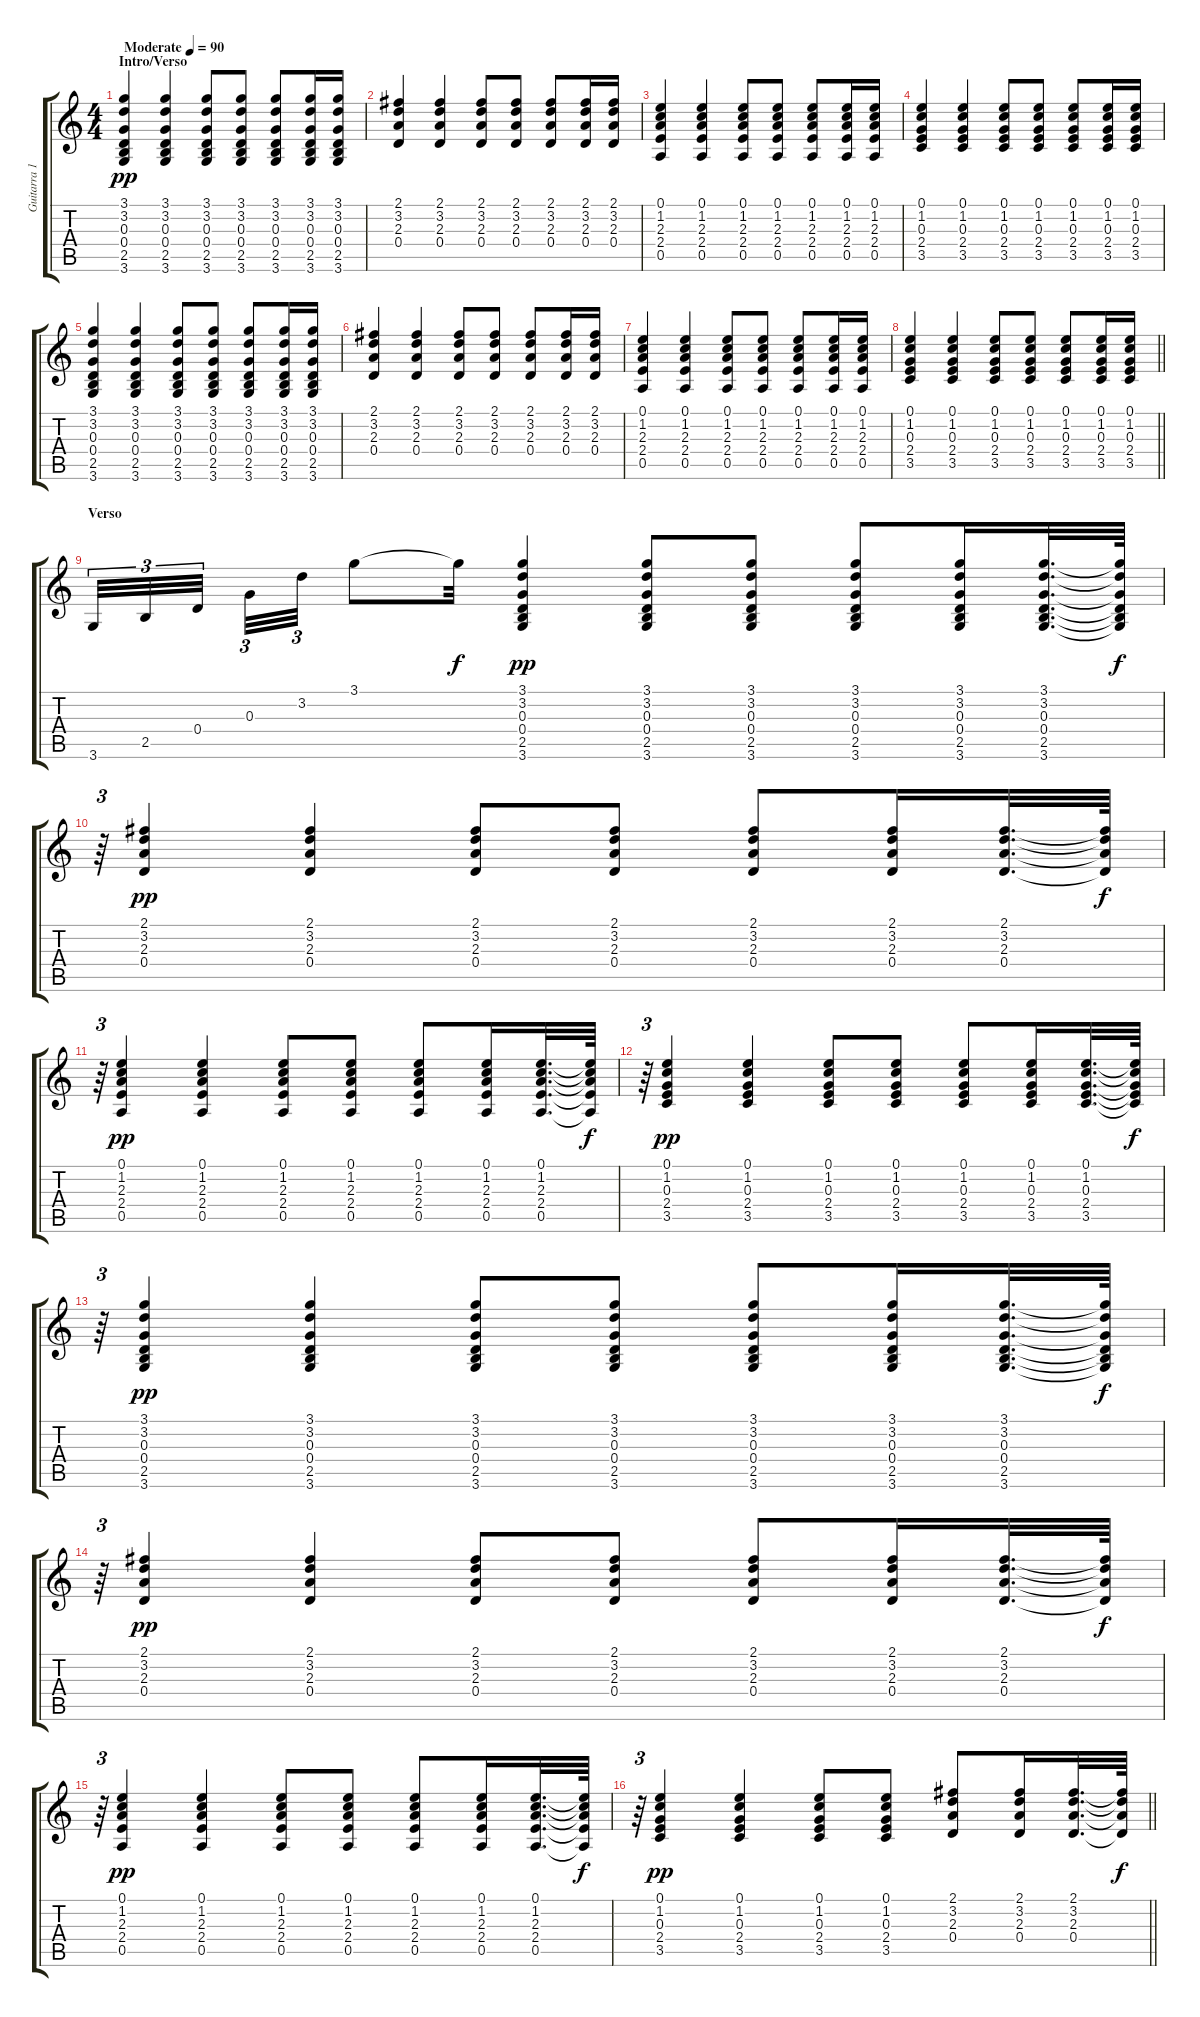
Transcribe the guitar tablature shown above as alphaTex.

\track ("Guitarra 1" "Guitarra 1") {instrument acousticguitarnylon bank 1}
\staff {score tabs}
\tuning (E4 B3 G3 D3 A2 E2) {hide}
\ts (4 4)
\section ("" "Intro/Verso")
\tempo (90 "Moderate")
\clef g2
\ks c
(3.1 3.2 0.3 0.4 2.5 3.6).4{dy pp instrument acousticguitarnylon} (3.1 3.2 0.3 0.4 2.5 3.6).4 (3.1 3.2 0.3 0.4 2.5 3.6).8 (3.1 3.2 0.3 0.4 2.5 3.6).8 (3.1 3.2 0.3 0.4 2.5 3.6).8 (3.1 3.2 0.3 0.4 2.5 3.6).16 (3.1 3.2 0.3 0.4 2.5 3.6).16 |
(2.1 3.2 2.3 0.4).4 (2.1 3.2 2.3 0.4).4 (2.1 3.2 2.3 0.4).8 (2.1 3.2 2.3 0.4).8 (2.1 3.2 2.3 0.4).8 (2.1 3.2 2.3 0.4).16 (2.1 3.2 2.3 0.4).16 |
(0.1 1.2 2.3 2.4 0.5).4 (0.1 1.2 2.3 2.4 0.5).4 (0.1 1.2 2.3 2.4 0.5).8 (0.1 1.2 2.3 2.4 0.5).8 (0.1 1.2 2.3 2.4 0.5).8 (0.1 1.2 2.3 2.4 0.5).16 (0.1 1.2 2.3 2.4 0.5).16 |
(0.1 1.2 0.3 2.4 3.5).4 (0.1 1.2 0.3 2.4 3.5).4 (0.1 1.2 0.3 2.4 3.5).8 (0.1 1.2 0.3 2.4 3.5).8 (0.1 1.2 0.3 2.4 3.5).8 (0.1 1.2 0.3 2.4 3.5).16 (0.1 1.2 0.3 2.4 3.5).16 |
(3.1 3.2 0.3 0.4 2.5 3.6).4 (3.1 3.2 0.3 0.4 2.5 3.6).4 (3.1 3.2 0.3 0.4 2.5 3.6).8 (3.1 3.2 0.3 0.4 2.5 3.6).8 (3.1 3.2 0.3 0.4 2.5 3.6).8 (3.1 3.2 0.3 0.4 2.5 3.6).16 (3.1 3.2 0.3 0.4 2.5 3.6).16 |
(2.1 3.2 2.3 0.4).4 (2.1 3.2 2.3 0.4).4 (2.1 3.2 2.3 0.4).8 (2.1 3.2 2.3 0.4).8 (2.1 3.2 2.3 0.4).8 (2.1 3.2 2.3 0.4).16 (2.1 3.2 2.3 0.4).16 |
(0.1 1.2 2.3 2.4 0.5).4 (0.1 1.2 2.3 2.4 0.5).4 (0.1 1.2 2.3 2.4 0.5).8 (0.1 1.2 2.3 2.4 0.5).8 (0.1 1.2 2.3 2.4 0.5).8 (0.1 1.2 2.3 2.4 0.5).16 (0.1 1.2 2.3 2.4 0.5).16 |
\barLineRight lightlight
(0.1 1.2 0.3 2.4 3.5).4 (0.1 1.2 0.3 2.4 3.5).4 (0.1 1.2 0.3 2.4 3.5).8 (0.1 1.2 0.3 2.4 3.5).8 (0.1 1.2 0.3 2.4 3.5).8 (0.1 1.2 0.3 2.4 3.5).16 (0.1 1.2 0.3 2.4 3.5).16 |
\section ("" "Verso")
3.6.32{tu (3 2)} 2.5.32{tu (3 2)} 0.4.32{tu (3 2) beam splitsecondary} 0.3.32{tu (3 2)} 3.2.32{tu (3 2)} 3.1.8 3.1{t}.32{dy f} (3.1 3.2 0.3 0.4 2.5 3.6).4{dy pp} (3.1 3.2 0.3 0.4 2.5 3.6).8 (3.1 3.2 0.3 0.4 2.5 3.6).8 (3.1 3.2 0.3 0.4 2.5 3.6).8 (3.1 3.2 0.3 0.4 2.5 3.6).16 (3.1 3.2 0.3 0.4 2.5 3.6).32{d} (3.1{t} 3.2{t} 0.3{t} 0.4{t} 2.5{t} 3.6{t}).64{dy f} |
r.64{tu (3 2)} (2.1 3.2 2.3 0.4).4{dy pp} (2.1 3.2 2.3 0.4).4 (2.1 3.2 2.3 0.4).8 (2.1 3.2 2.3 0.4).8 (2.1 3.2 2.3 0.4).8 (2.1 3.2 2.3 0.4).16 (2.1 3.2 2.3 0.4).32{d} (2.1{t} 3.2{t} 2.3{t} 0.4{t}).64{dy f} |
r.64{tu (3 2)} (0.1 1.2 2.3 2.4 0.5).4{dy pp} (0.1 1.2 2.3 2.4 0.5).4 (0.1 1.2 2.3 2.4 0.5).8 (0.1 1.2 2.3 2.4 0.5).8 (0.1 1.2 2.3 2.4 0.5).8 (0.1 1.2 2.3 2.4 0.5).16 (0.1 1.2 2.3 2.4 0.5).32{d} (0.1{t} 1.2{t} 2.3{t} 2.4{t} 0.5{t}).64{dy f} |
r.64{tu (3 2)} (0.1 1.2 0.3 2.4 3.5).4{dy pp} (0.1 1.2 0.3 2.4 3.5).4 (0.1 1.2 0.3 2.4 3.5).8 (0.1 1.2 0.3 2.4 3.5).8 (0.1 1.2 0.3 2.4 3.5).8 (0.1 1.2 0.3 2.4 3.5).16 (0.1 1.2 0.3 2.4 3.5).32{d} (0.1{t} 1.2{t} 0.3{t} 2.4{t} 3.5{t}).64{dy f} |
r.64{tu (3 2)} (3.1 3.2 0.3 0.4 2.5 3.6).4{dy pp} (3.1 3.2 0.3 0.4 2.5 3.6).4 (3.1 3.2 0.3 0.4 2.5 3.6).8 (3.1 3.2 0.3 0.4 2.5 3.6).8 (3.1 3.2 0.3 0.4 2.5 3.6).8 (3.1 3.2 0.3 0.4 2.5 3.6).16 (3.1 3.2 0.3 0.4 2.5 3.6).32{d} (3.1{t} 3.2{t} 0.3{t} 0.4{t} 2.5{t} 3.6{t}).64{dy f} |
r.64{tu (3 2)} (2.1 3.2 2.3 0.4).4{dy pp} (2.1 3.2 2.3 0.4).4 (2.1 3.2 2.3 0.4).8 (2.1 3.2 2.3 0.4).8 (2.1 3.2 2.3 0.4).8 (2.1 3.2 2.3 0.4).16 (2.1 3.2 2.3 0.4).32{d} (2.1{t} 3.2{t} 2.3{t} 0.4{t}).64{dy f} |
r.64{tu (3 2)} (0.1 1.2 2.3 2.4 0.5).4{dy pp} (0.1 1.2 2.3 2.4 0.5).4 (0.1 1.2 2.3 2.4 0.5).8 (0.1 1.2 2.3 2.4 0.5).8 (0.1 1.2 2.3 2.4 0.5).8 (0.1 1.2 2.3 2.4 0.5).16 (0.1 1.2 2.3 2.4 0.5).32{d} (0.1{t} 1.2{t} 2.3{t} 2.4{t} 0.5{t}).64{dy f} |
\barLineRight lightlight
r.64{tu (3 2)} (0.1 1.2 0.3 2.4 3.5).4{dy pp} (0.1 1.2 0.3 2.4 3.5).4 (0.1 1.2 0.3 2.4 3.5).8 (0.1 1.2 0.3 2.4 3.5).8 (2.1 3.2 2.3 0.4).8 (2.1 3.2 2.3 0.4).16 (2.1 3.2 2.3 0.4).32{d} (2.1{t} 3.2{t} 2.3{t} 0.4{t}).64{dy f}
